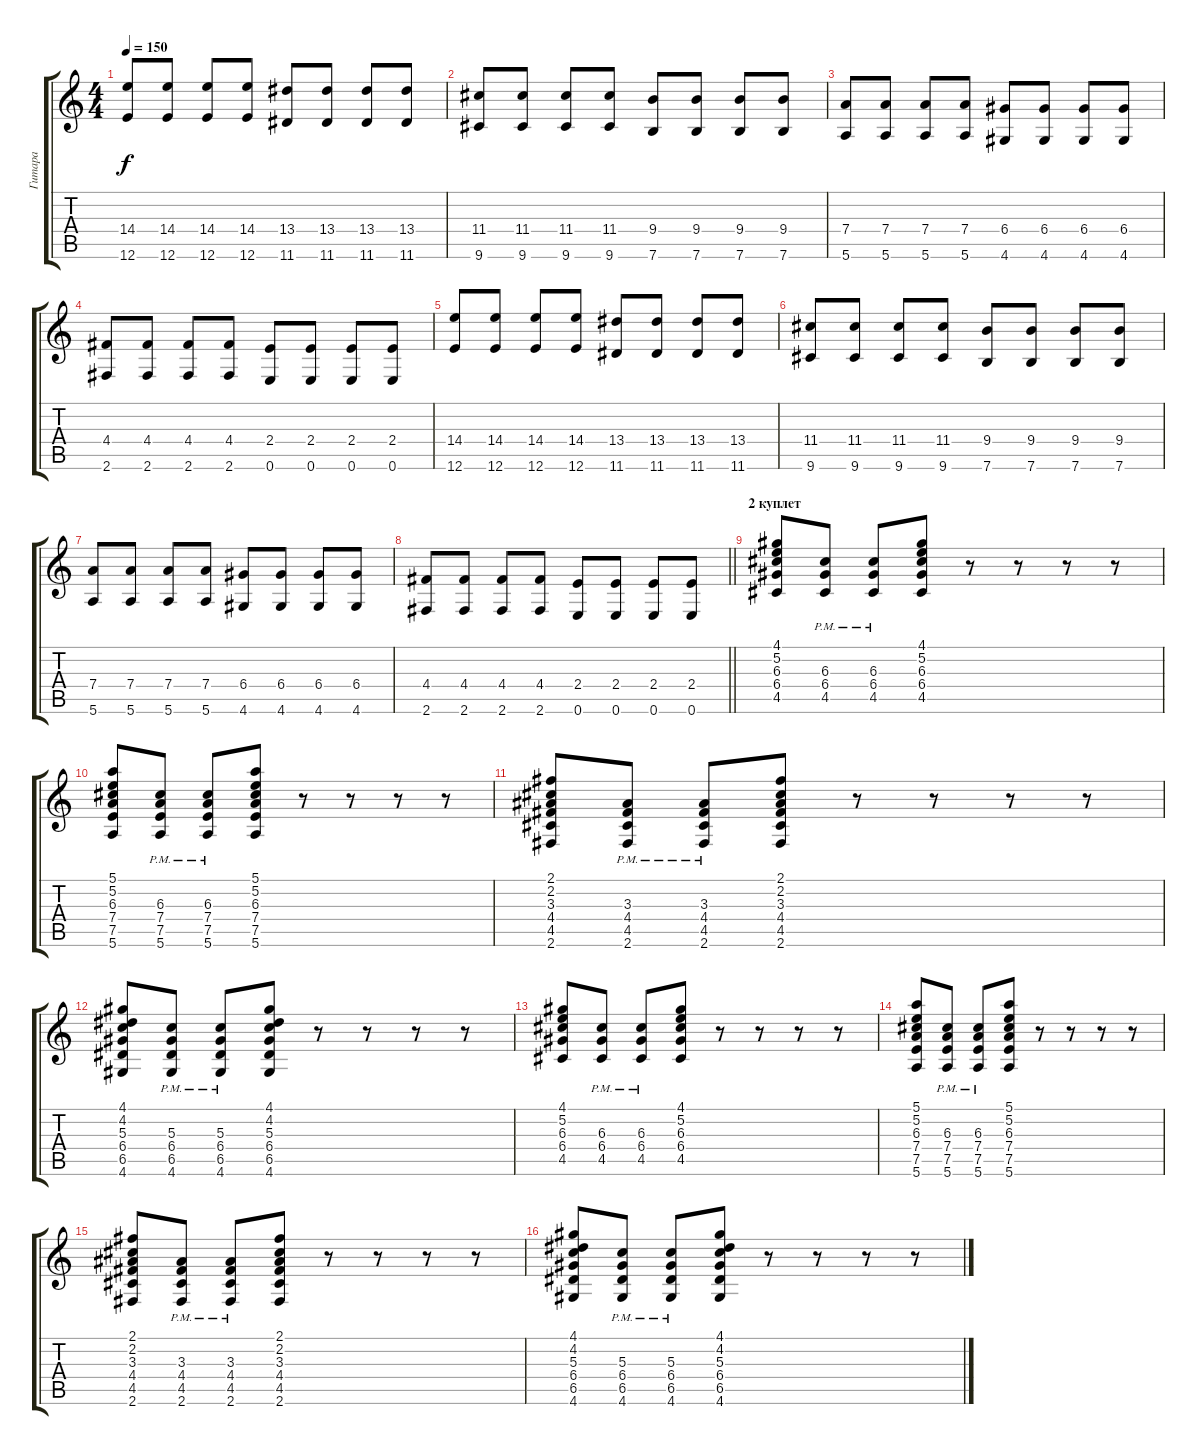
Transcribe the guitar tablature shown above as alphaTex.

\track ("Гитара" "Гитара") {instrument distortionguitar}
\staff {score tabs}
\tuning (E4 B3 G3 D3 A2 E2) {hide}
\ts (4 4)
\tempo 150
\clef g2
\ks c
(14.4 12.6).8{dy f} (14.4 12.6).8 (14.4 12.6).8 (14.4 12.6).8 (13.4 11.6).8 (13.4 11.6).8 (13.4 11.6).8 (13.4 11.6).8 |
(11.4 9.6).8 (11.4 9.6).8 (11.4 9.6).8 (11.4 9.6).8 (9.4 7.6).8 (9.4 7.6).8 (9.4 7.6).8 (9.4 7.6).8 |
(7.4 5.6).8 (7.4 5.6).8 (7.4 5.6).8 (7.4 5.6).8 (6.4 4.6).8 (6.4 4.6).8 (6.4 4.6).8 (6.4 4.6).8 |
(4.4 2.6).8 (4.4 2.6).8 (4.4 2.6).8 (4.4 2.6).8 (2.4 0.6).8 (2.4 0.6).8 (2.4 0.6).8 (2.4 0.6).8 |
(14.4 12.6).8 (14.4 12.6).8 (14.4 12.6).8 (14.4 12.6).8 (13.4 11.6).8 (13.4 11.6).8 (13.4 11.6).8 (13.4 11.6).8 |
(11.4 9.6).8 (11.4 9.6).8 (11.4 9.6).8 (11.4 9.6).8 (9.4 7.6).8 (9.4 7.6).8 (9.4 7.6).8 (9.4 7.6).8 |
(7.4 5.6).8 (7.4 5.6).8 (7.4 5.6).8 (7.4 5.6).8 (6.4 4.6).8 (6.4 4.6).8 (6.4 4.6).8 (6.4 4.6).8 |
\barLineRight lightlight
(4.4 2.6).8 (4.4 2.6).8 (4.4 2.6).8 (4.4 2.6).8 (2.4 0.6).8 (2.4 0.6).8 (2.4 0.6).8 (2.4 0.6).8 |
\section ("" "2 куплет")
(4.1 5.2 6.3 6.4 4.5).8 (6.3{pm} 6.4{pm} 4.5{pm}).8 (6.3{pm} 6.4{pm} 4.5{pm}).8 (4.1 5.2 6.3 6.4 4.5).8 r.8 r.8 r.8 r.8 |
(5.1 5.2 6.3 7.4 7.5 5.6).8 (6.3{pm} 7.4{pm} 7.5{pm} 5.6{pm}).8 (6.3{pm} 7.4{pm} 7.5{pm} 5.6{pm}).8 (5.1 5.2 6.3 7.4 7.5 5.6).8 r.8 r.8 r.8 r.8 |
(2.1 2.2 3.3 4.4 4.5 2.6).8 (3.3{pm} 4.4{pm} 4.5{pm} 2.6{pm}).8 (3.3{pm} 4.4{pm} 4.5{pm} 2.6{pm}).8 (2.1 2.2 3.3 4.4 4.5 2.6).8 r.8 r.8 r.8 r.8 |
(4.1 4.2 5.3 6.4 6.5 4.6).8 (5.3{pm} 6.4{pm} 6.5{pm} 4.6{pm}).8 (5.3{pm} 6.4{pm} 6.5{pm} 4.6{pm}).8 (4.1 4.2 5.3 6.4 6.5 4.6).8 r.8 r.8 r.8 r.8 |
(4.1 5.2 6.3 6.4 4.5).8 (6.3{pm} 6.4{pm} 4.5{pm}).8 (6.3{pm} 6.4{pm} 4.5{pm}).8 (4.1 5.2 6.3 6.4 4.5).8 r.8 r.8 r.8 r.8 |
(5.1 5.2 6.3 7.4 7.5 5.6).8 (6.3{pm} 7.4{pm} 7.5{pm} 5.6{pm}).8 (6.3{pm} 7.4{pm} 7.5{pm} 5.6{pm}).8 (5.1 5.2 6.3 7.4 7.5 5.6).8 r.8 r.8 r.8 r.8 |
(2.1 2.2 3.3 4.4 4.5 2.6).8 (3.3{pm} 4.4{pm} 4.5{pm} 2.6{pm}).8 (3.3{pm} 4.4{pm} 4.5{pm} 2.6{pm}).8 (2.1 2.2 3.3 4.4 4.5 2.6).8 r.8 r.8 r.8 r.8 |
(4.1 4.2 5.3 6.4 6.5 4.6).8 (5.3{pm} 6.4{pm} 6.5{pm} 4.6{pm}).8 (5.3{pm} 6.4{pm} 6.5{pm} 4.6{pm}).8 (4.1 4.2 5.3 6.4 6.5 4.6).8 r.8 r.8 r.8 r.8
